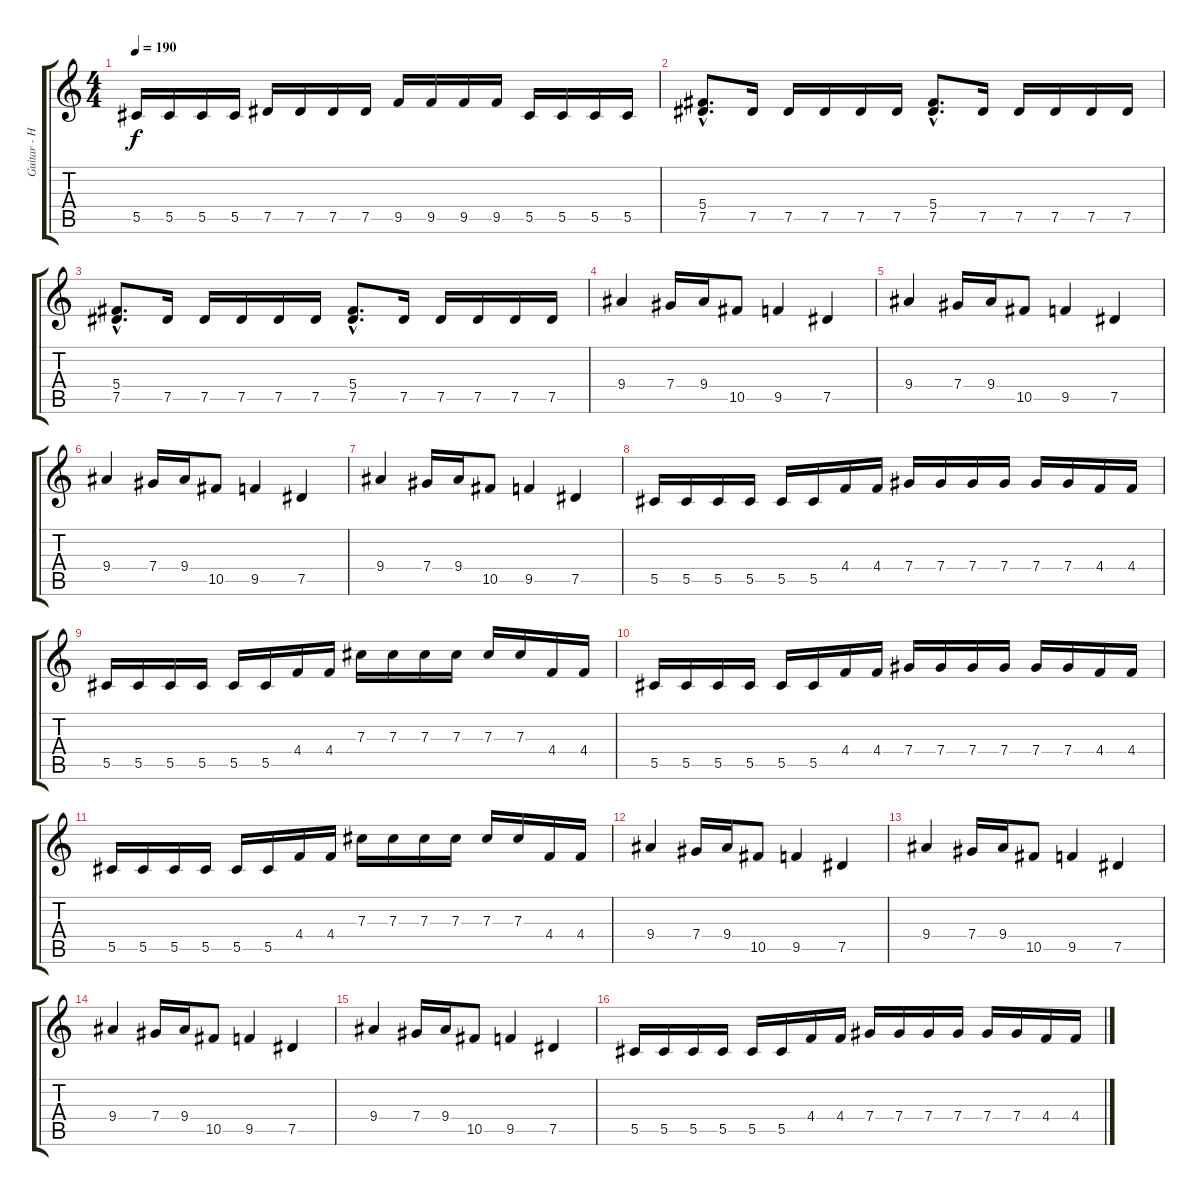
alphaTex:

\track ("Guitar - Henjo Richter" "Guitar - H") {instrument overdrivenguitar}
\staff {score tabs}
\tuning (Eb4 Bb3 Gb3 Db3 Ab2 Eb2) {hide}
\ts (4 4)
\tempo 190
\clef g2
\ks c
5.5.16{dy f} 5.5.16 5.5.16 5.5.16 7.5.16 7.5.16 7.5.16 7.5.16 9.5.16 9.5.16 9.5.16 9.5.16 5.5.16 5.5.16 5.5.16 5.5.16 |
(5.4{hac} 7.5{hac}).8{d} 7.5.16 7.5.16 7.5.16 7.5.16 7.5.16 (5.4{hac} 7.5{hac}).8{d} 7.5.16 7.5.16 7.5.16 7.5.16 7.5.16 |
(5.4{hac} 7.5{hac}).8{d} 7.5.16 7.5.16 7.5.16 7.5.16 7.5.16 (5.4{hac} 7.5{hac}).8{d} 7.5.16 7.5.16 7.5.16 7.5.16 7.5.16 |
\section ("" "")
9.4.4 7.4.16 9.4.16 10.5.8 9.5.4 7.5.4 |
9.4.4 7.4.16 9.4.16 10.5.8 9.5.4 7.5.4 |
9.4.4 7.4.16 9.4.16 10.5.8 9.5.4 7.5.4 |
9.4.4 7.4.16 9.4.16 10.5.8 9.5.4 7.5.4 |
5.5.16 5.5.16 5.5.16 5.5.16 5.5.16 5.5.16 4.4.16 4.4.16 7.4.16 7.4.16 7.4.16 7.4.16 7.4.16 7.4.16 4.4.16 4.4.16 |
5.5.16 5.5.16 5.5.16 5.5.16 5.5.16 5.5.16 4.4.16 4.4.16 7.3.16 7.3.16 7.3.16 7.3.16 7.3.16 7.3.16 4.4.16 4.4.16 |
5.5.16 5.5.16 5.5.16 5.5.16 5.5.16 5.5.16 4.4.16 4.4.16 7.4.16 7.4.16 7.4.16 7.4.16 7.4.16 7.4.16 4.4.16 4.4.16 |
5.5.16 5.5.16 5.5.16 5.5.16 5.5.16 5.5.16 4.4.16 4.4.16 7.3.16 7.3.16 7.3.16 7.3.16 7.3.16 7.3.16 4.4.16 4.4.16 |
9.4.4 7.4.16 9.4.16 10.5.8 9.5.4 7.5.4 |
9.4.4 7.4.16 9.4.16 10.5.8 9.5.4 7.5.4 |
9.4.4 7.4.16 9.4.16 10.5.8 9.5.4 7.5.4 |
9.4.4 7.4.16 9.4.16 10.5.8 9.5.4 7.5.4 |
5.5.16 5.5.16 5.5.16 5.5.16 5.5.16 5.5.16 4.4.16 4.4.16 7.4.16 7.4.16 7.4.16 7.4.16 7.4.16 7.4.16 4.4.16 4.4.16
